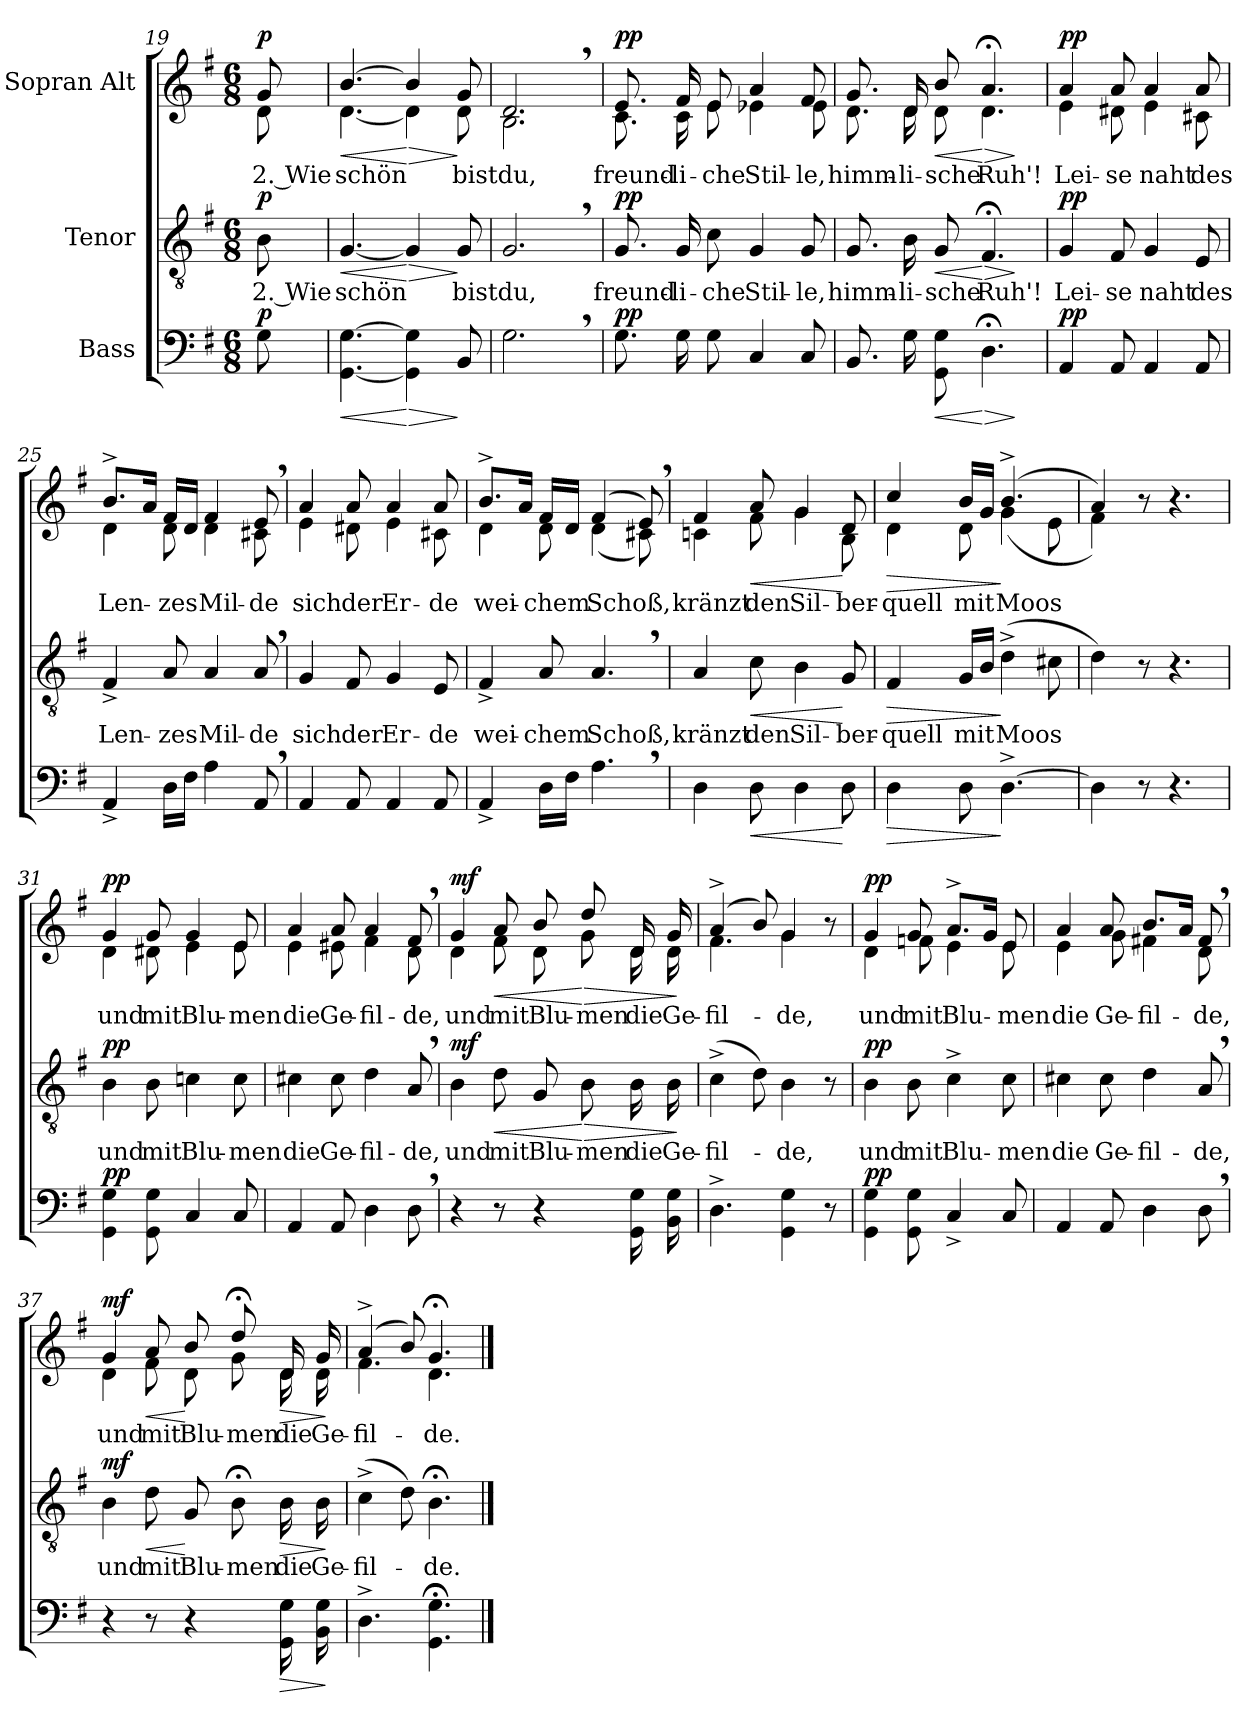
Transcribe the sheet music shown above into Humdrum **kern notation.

**kern	**dynam	**kern	**text	**dynam	**kern	**text	**dynam
*part3	*part3	*part2	*part2	*part2	*part1	*part1	*part1
*staff3	*staff3	*staff2	*staff2	*staff2	*staff1	*staff1	*staff1
*I"Bass	*	*I"Tenor	*	*	*I"Sopran Alt	*	*
!!LO:PB:g=z
*clefF4	*	*clefGv2	*	*	*clefG2	*	*
*k[f#]	*	*k[f#]	*	*	*k[f#]	*	*
*G:	*	*G:	*	*	*G:	*	*
*M6/8	*	*M6/8	*	*	*M6/8	*	*
=19X1	=19X1	=19X1	=19X1	=19X1	=19X1	=19X1	=19X1
*	*	*	*	*	*^	*	*
!	!LO:DY:a	!	!	!LO:DY:a	!	!	!	!LO:DY:a
8G\	p	8B\	2. Wie	p	8g/	8d\	2. Wie	p
=20	=20	=20	=20	=20	=20	=20	=20	=20
!	!LO:HP:b	!	!	!LO:HP:b	!	!	!	!LO:HP:b
[4.GG\ [4.G\	<	[4.G/	schön	<	[4.b/	[4.d\	schön	<
!	!LO:HP:n=1:b	!	!	!LO:HP:n=1:b	!	!	!	!LO:HP:n=1:b
4GG\] 4G\]	[ >	4G/]	.	[ >	4b/]	4d\]	.	[ >
8BB/	]	8G/	bist	]	8g/	8d\	bist	]
=21	=21	=21	=21	=21	=21	=21	=21	=21
2.G,\	.	2.G,/	du,	.	2.d,/	2.B\	du,	.
=22	=22	=22	=22	=22	=22	=22	=22	=22
!	!LO:DY:a	!	!	!LO:DY:a	!	!	!	!LO:DY:a
8.G\	pp	8.G/	freund-	pp	8.e/	8.c\	freund-	pp
16G\	.	16G/	-li-	.	16f#/	16c\	-li-	.
8G\	.	8c\	-che	.	8e/	8e\	-che	.
4C/	.	4G/	Stil-	.	4a/	4e-X\	Stil-	.
8C/	.	8G/	-le,	.	8f#/	8e-\	-le,	.
=23	=23	=23	=23	=23	=23	=23	=23	=23
8.BB/	.	8.G/	himm-	.	8.g/	8.d\	himm-	.
16G\	.	16B\	-li-	.	16d/	16d\	-li-	.
!	!LO:HP:b	!	!	!LO:HP:b	!	!	!	!LO:HP:b
8GG\ 8G\	<	8G/	-sche	<	8b/	8d\	-sche	<
!	!LO:HP:n=1:b	!	!	!LO:HP:n=1:b	!	!	!	!LO:HP:n=1:b
4.D;<\	[ >	4.F#;</	Ruh'!	[ >	4.a;</	4.d\	Ruh'!	[ >
*	*	*	*	*	*v	*v	*	*
.	]	.	.	]	.	.	]
=24	=24	=24	=24	=24	=24	=24	=24
*	*	*	*	*	*^	*	*
!	!LO:DY:a	!	!	!LO:DY:a	!	!	!	!LO:DY:a
4AA/	pp	4G/	Lei-	pp	4a/	4e\	Lei-	pp
8AA/	.	8F#/	-se	.	8a/	8d#X\	-se	.
4AA/	.	4G/	naht	.	4a/	4e\	naht	.
8AA/	.	8E/	des	.	8a/	8c#X\	des	.
!!LO:LB:g=z	!!
=25	=25	=25	=25	=25	=25	=25	=25	=25
4AA^/	.	4F#^/	Len-	.	8.b^/L	4d\	Len-	.
.	.	.	.	.	16a/Jk	.	.	.
16D\LL	.	8A/	-zes	.	16f#/LL	8d\	-zes	.
16F#\JJ	.	.	.	.	16d/JJ	.	.	.
4A\	.	4A/	Mil-	.	4f#/	4d\	Mil-	.
8AA,/	.	8A,/	-de	.	8e,/	8c#X\	-de	.
=26	=26	=26	=26	=26	=26	=26	=26	=26
4AA/	.	4G/	sich	.	4a/	4e\	sich	.
8AA/	.	8F#/	der	.	8a/	8d#X\	der	.
4AA/	.	4G/	Er-	.	4a/	4e\	Er-	.
8AA/	.	8E/	-de	.	8a/	8c#X\	-de	.
=27	=27	=27	=27	=27	=27	=27	=27	=27
4AA^/	.	4F#^/	wei-	.	8.b^/L	4d\	wei-	.
.	.	.	.	.	16a/Jk	.	.	.
16D\LL	.	8A/	-chem	.	16f#/LL	8d\	-chem	.
16F#\JJ	.	.	.	.	16d/JJ	.	.	.
4.A,\	.	4.A,/	Schoß,	.	(4f#/	(4d\	Schoß,	.
.	.	.	.	.	8e,/)	8c#X\)	.	.
=28	=28	=28	=28	=28	=28	=28	=28	=28
4D\	.	4A/	kränzt	.	4f#/	4cn\	kränzt	.
!	!LO:HP:b	!	!	!LO:HP:b	!	!	!	!LO:HP:b
8D\	<	8c\	den	<	8a/	8f#\	den	<
4D\	.	4B\	Sil-	.	4g/	4g\	Sil-	.
8D\	[	8G/	-ber-	[	8d/	8B\	-ber-	[
!!LO:LB:g=z	!!
=29	=29	=29	=29	=29	=29	=29	=29	=29
!	!LO:HP:b	!	!	!LO:HP:b	!	!	!	!LO:HP:b
4D\	>	4F#/	­quell	>	4cc/	4d\	­quell	>
8D\	.	16G/LL	mit	.	16b/LL	8d\	mit	.
.	.	16B/JJ	.	.	16g/JJ	.	.	.
[4.D^\	]	(4d^\	Moos	]	(4.b^/	(4g\	Moos	]
.	.	8c#X\	.	.	.	8e\	.	.
=30	=30	=30	=30	=30	=30	=30	=30	=30
4D\]	.	4d\)	.	.	4a/)	4f#\)	.	.
8r	.	8r	.	.	8r	8ryy	.	.
4.r	.	4.r	.	.	4.r	4.ryy	.	.
=31	=31	=31	=31	=31	=31	=31	=31	=31
!	!LO:DY:a	!	!	!LO:DY:a	!	!	!	!LO:DY:a
4GG\ 4G\	pp	4B\	und	pp	4g/	4d\	und	pp
8GG\ 8G\	.	8B\	mit	.	8g/	8d#X\	mit	.
4C/	.	4cn\	Blu-	.	4g/	4e\	Blu-	.
8C/	.	8c\	-men	.	8e/	8e\	-men	.
=32	=32	=32	=32	=32	=32	=32	=32	=32
4AA/	.	4c#X\	die	.	4a/	4e\	die	.
8AA/	.	8c#\	Ge-	.	8a/	8e#X\	Ge-	.
4D\	.	4d\	-fil-	.	4a/	4f#\	-fil-	.
8D,\	.	8A,/	-de,	.	8f#,/	8d\	-de,	.
=33	=33	=33	=33	=33	=33	=33	=33	=33
!	!	!	!	!LO:DY:a	!	!	!	!LO:DY:a
4r	.	4B\	und	mf	4g/	4d\	und	mf
!	!	!	!	!LO:HP:b	!	!	!	!LO:HP:b
8r	.	8d\	mit	<	8a/	8f#\	mit	<
4r	.	8G/	Blu-	.	8b/	8d\	Blu-	.
!	!	!	!	!LO:HP:n=1:b	!	!	!	!LO:HP:n=1:b
.	.	8B\	-men	[ >	8dd/	8g\	-men	[ >
16GG\ 16G\	.	16B\	die	.	16d/	16d\	die	.
16BB\ 16G\	.	16B\	Ge-	.	16g/	16d\	Ge-	.
*	*	*	*	*	*v	*v	*	*
.	.	.	.	]	.	.	]
!!LO:LB:g=z
=34	=34	=34	=34	=34	=34	=34	=34
*	*	*	*	*	*^	*	*
4.D^\	.	(4c^\	­fil-	.	(4a^/	4.f#\	­fil-	.
.	.	8d\)	.	.	8b/)	.	.	.
4GG\ 4G\	.	4B\	-de,	.	4g/	4g\	-de,	.
8r	.	8r	.	.	8r	8ryy	.	.
=35	=35	=35	=35	=35	=35	=35	=35	=35
!	!LO:DY:a	!	!	!LO:DY:a	!	!	!	!LO:DY:a
4GG\ 4G\	pp	4B\	und	pp	4g/	4d\	und	pp
8GG\ 8G\	.	8B\	mit	.	8g/	8fn\	mit	.
4C^/	.	4c^\	Blu-	.	8.a^/L	4e\	Blu-	.
.	.	.	.	.	16g/Jk	.	.	.
8C/	.	8c\	-men	.	8e/	8e\	-men	.
=36	=36	=36	=36	=36	=36	=36	=36	=36
4AA/	.	4c#X\	die	.	4a/	4e\	die	.
8AA/	.	8c#\	Ge-	.	8a/	8g\	Ge-	.
4D\	.	4d\	-fil-	.	8.b/L	4f#X\	-fil-	.
.	.	.	.	.	16a/Jk	.	.	.
8D,\	.	8A,/	-de,	.	8f#,/	8d\	-de,	.
=37	=37	=37	=37	=37	=37	=37	=37	=37
!	!	!	!	!LO:DY:a	!	!	!	!LO:DY:a
4r	.	4B\	und	mf	4g/	4d\	und	mf
!	!	!	!	!LO:HP:b	!	!	!	!LO:HP:b
8r	.	8d\	mit	<	8a/	8f#\	mit	<
4r	.	8G/	Blu-	[	8b/	8d\	Blu-	[
.	.	8B;<\	-men	.	8dd;</	8g\	-men	.
!	!LO:HP:b	!	!	!LO:HP:b	!	!	!	!LO:HP:b
16GG\ 16G\	>	16B\	die	>	16d/	16d\	die	>
16BB\ 16G\	.	16B\	Ge-	.	16g/	16d\	Ge-	.
*	*	*	*	*	*v	*v	*	*
.	]	.	.	]	.	.	]
=38	=38	=38	=38	=38	=38	=38	=38
*	*	*	*	*	*^	*	*
4.D^\	.	(4c^\	-fil-	.	(4a^/	4.f#\	-fil-	.
.	.	8d\)	.	.	8b/)	.	.	.
4.GG\;< 4.G\;<	.	4.B;<\	-de.	.	4.g;</	4.d\	-de.	.
*	*	*	*	*	*v	*v	*	*
==	==	==	==	==	==	==	==
*-	*-	*-	*-	*-	*-	*-	*-
